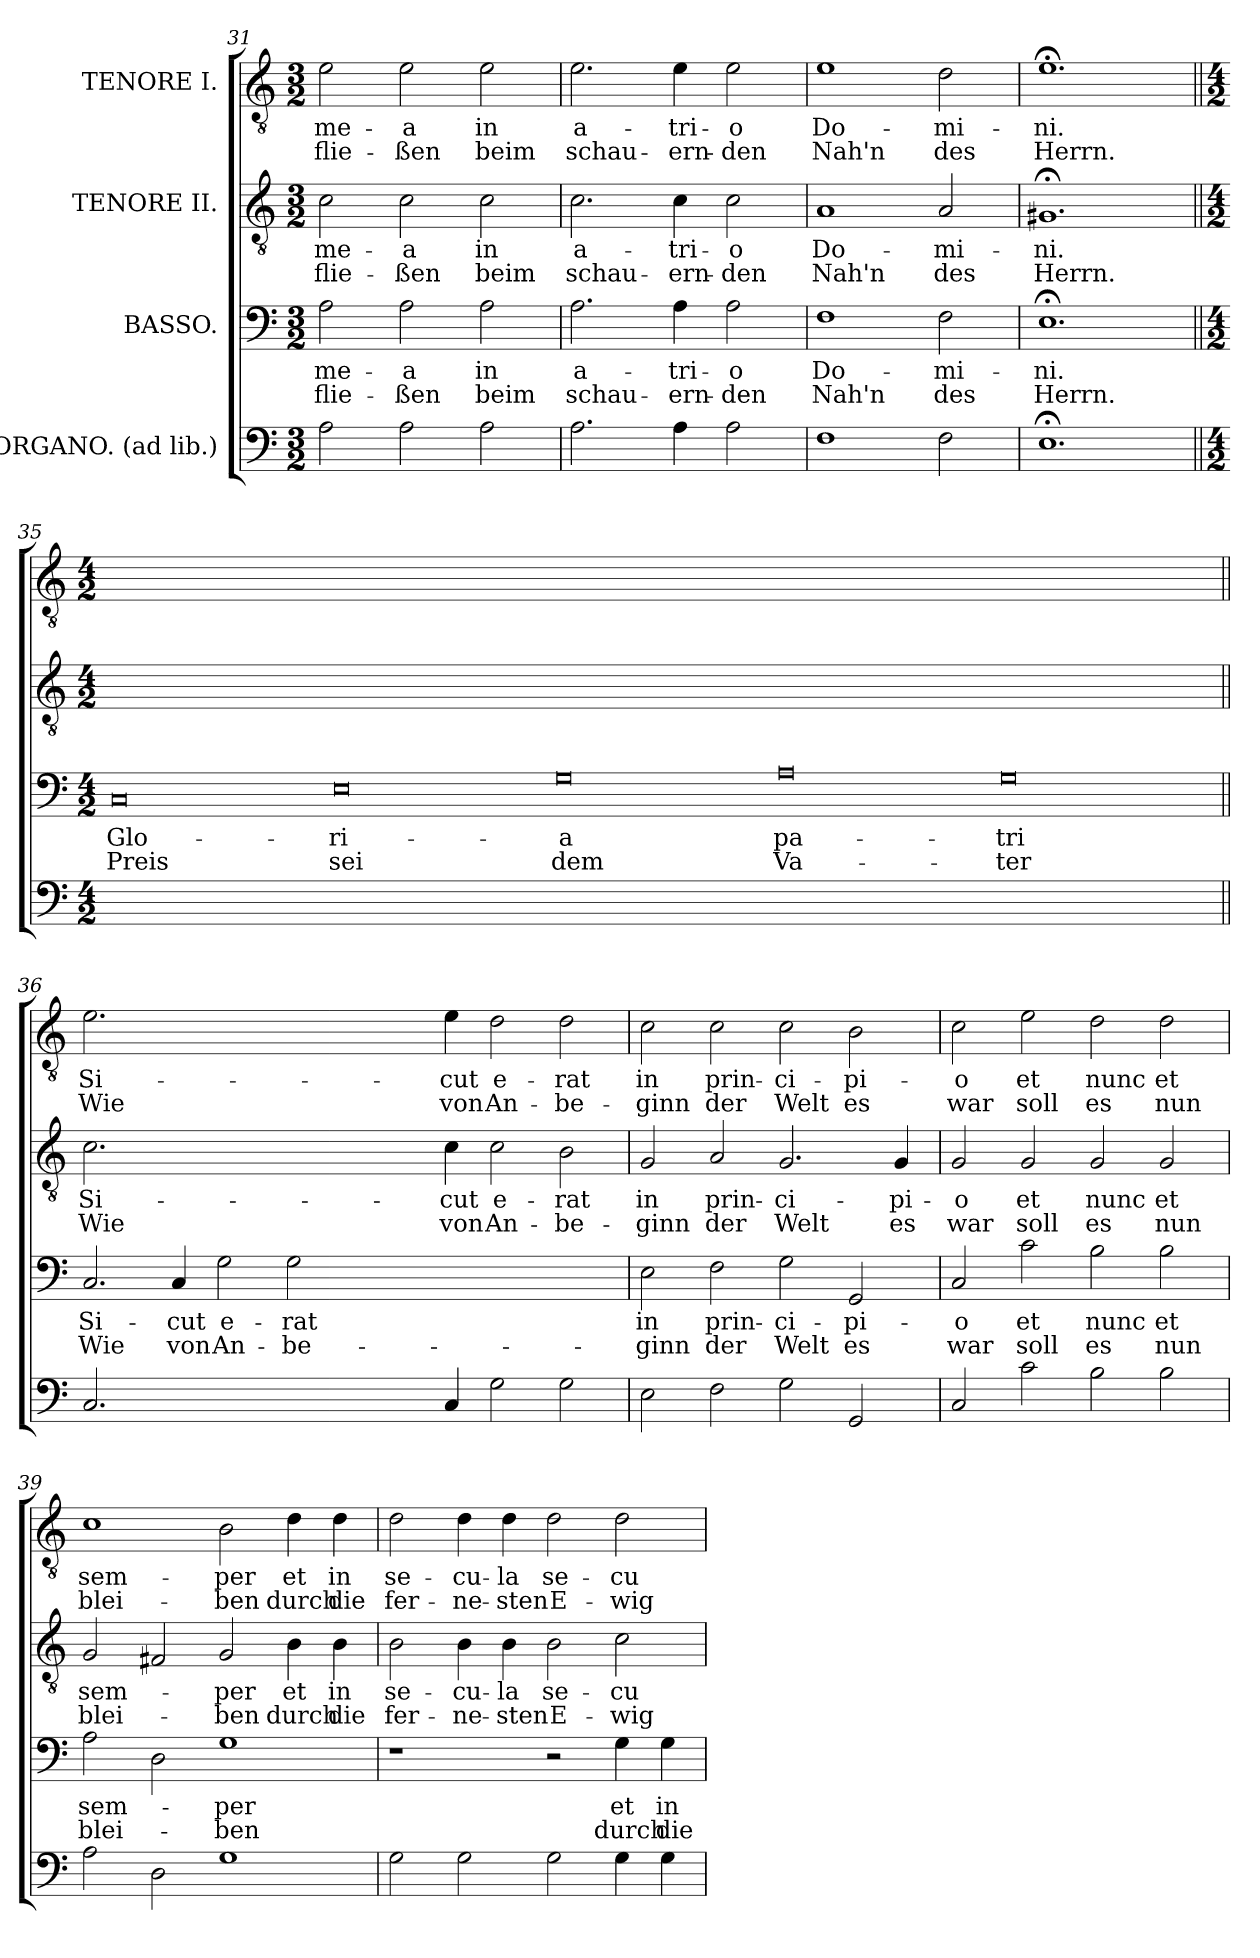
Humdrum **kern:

**kern	**kern	**text	**text	**kern	**text	**text	**kern	**text	**text
*part4	*part3	*part3	*part3	*part2	*part2	*part2	*part1	*part1	*part1
*staff4	*staff3	*staff3	*staff3	*staff2	*staff2	*staff2	*staff1	*staff1	*staff1
*I"ORGANO. (ad lib.)	*I"BASSO.	*	*	*I"TENORE II.	*	*	*I"TENORE I.	*	*
*clefF4	*clefF4	*	*	*clefGv2	*	*	*clefGv2	*	*
*k[]	*k[]	*	*	*k[]	*	*	*k[]	*	*
*M3/2	*M3/2	*	*	*M3/2	*	*	*M3/2	*	*
=31	=31	=31	=31	=31	=31	=31	=31	=31	=31
!	!	!LO:LY:b	!LO:LY:b	!	!LO:LY:b	!LO:LY:b	!	!LO:LY:b	!LO:LY:b
2A\	2A\	me-	-flie-	2c\	me-	-flie-	2e\	me-	-flie-
!	!	!LO:LY:b	!LO:LY:b	!	!LO:LY:b	!LO:LY:b	!	!LO:LY:b	!LO:LY:b
2A\	2A\	-a	-ßen	2c\	-a	-ßen	2e\	-a	-ßen
!	!	!LO:LY:b	!LO:LY:b	!	!LO:LY:b	!LO:LY:b	!	!LO:LY:b	!LO:LY:b
2A\	2A\	in	beim	2c\	in	beim	2e\	in	beim
=32	=32	=32	=32	=32	=32	=32	=32	=32	=32
!	!	!LO:LY:b	!LO:LY:b	!	!LO:LY:b	!LO:LY:b	!	!LO:LY:b	!LO:LY:b
2.A\	2.A\	a-	schau-	2.c\	a-	schau-	2.e\	a-	schau-
!	!	!LO:LY:b	!LO:LY:b	!	!LO:LY:b	!LO:LY:b	!	!LO:LY:b	!LO:LY:b
4A\	4A\	-tri-	-ern-	4c\	-tri-	-ern-	4e\	-tri-	-ern-
!	!	!LO:LY:b	!LO:LY:b	!	!LO:LY:b	!LO:LY:b	!	!LO:LY:b	!LO:LY:b
2A\	2A\	-o	-den	2c\	-o	-den	2e\	-o	-den
!!LO:LB:g=z
=33	=33	=33	=33	=33	=33	=33	=33	=33	=33
!	!	!LO:LY:b	!LO:LY:b	!	!LO:LY:b	!LO:LY:b	!	!LO:LY:b	!LO:LY:b
1F	1F	Do-	Nah'n	1A	Do-	Nah'n	1e	Do-	Nah'n
!	!	!LO:LY:b	!LO:LY:b	!	!LO:LY:b	!LO:LY:b	!	!LO:LY:b	!LO:LY:b
2F\	2F\	-mi-	des	2A/	-mi-	des	2d\	-mi-	des
=34	=34	=34	=34	=34	=34	=34	=34	=34	=34
!	!	!LO:LY:b	!LO:LY:b	!	!LO:LY:b	!LO:LY:b	!	!LO:LY:b	!LO:LY:b
1.E;<	1.E;<	-ni.	Herrn.	1.G#X;<	-ni.	Herrn.	1.e;<	-ni.	Herrn.
=35||	=35||	=35||	=35||	=35||	=35||	=35||	=35||	=35||	=35||
*M4/2	*M4/2	*	*	*M4/2	*	*	*M4/2	*	*
!	!	!LO:LY:b	!LO:LY:b	!	!	!	!	!	!
0ryy	0C	Glo-	Preis	0ryy	.	.	0ryy	.	.
!	!	!LO:LY:b	!LO:LY:b	!	!	!	!	!	!
0ryy	0E	-ri-	sei	0ryy	.	.	0ryy	.	.
!	!	!LO:LY:b	!LO:LY:b	!	!	!	!	!	!
00ryy	0G	-a	dem	00ryy	.	.	00ryy	.	.
!	!	!LO:LY:b	!LO:LY:b	!	!	!	!	!	!
.	0A	pa-	Va-	.	.	.	.	.	.
!	!	!LO:LY:b	!LO:LY:b	!	!	!	!	!	!
0ryy	0G	-tri	-ter	0ryy	.	.	0ryy	.	.
=36||	=36||	=36||	=36||	=36||	=36||	=36||	=36||	=36||	=36||
!	!	!LO:LY:b	!LO:LY:b	!	!LO:LY:b	!LO:LY:b	!	!LO:LY:b	!LO:LY:b
2.C/	2.C/	Si-	Wie	2.c\	Si-	Wie	2.e\	Si-	Wie
!	!	!LO:LY:b	!LO:LY:b	!	!	!	!	!	!
0ryy	4C/	-cut	von	0ryy	.	.	0ryy	.	.
!	!	!LO:LY:b	!LO:LY:b	!	!	!	!	!	!
.	2G\	e-	An-	.	.	.	.	.	.
!	!	!LO:LY:b	!LO:LY:b	!	!	!	!	!	!
.	2G\	-rat	-be-	.	.	.	.	.	.
.	0ryy	.	.	.	.	.	.	.	.
!	!	!	!	!	!LO:LY:b	!LO:LY:b	!	!LO:LY:b	!LO:LY:b
4C/	.	.	.	4c\	-cut	von	4e\	-cut	von
!	!	!	!	!	!LO:LY:b	!LO:LY:b	!	!LO:LY:b	!LO:LY:b
2G\	.	.	.	2c\	e-	An-	2d\	e-	An-
!	!	!	!	!	!LO:LY:b	!LO:LY:b	!	!LO:LY:b	!LO:LY:b
2G\	.	.	.	2B\	-rat	-be-	2d\	-rat	-be-
!!LO:PB:g=z
=37	=37	=37	=37	=37	=37	=37	=37	=37	=37
!	!	!LO:LY:b	!LO:LY:b	!	!LO:LY:b	!LO:LY:b	!	!LO:LY:b	!LO:LY:b
2E\	2E\	in	-ginn	2G/	in	-ginn	2c\	in	-ginn
!	!	!LO:LY:b	!LO:LY:b	!	!LO:LY:b	!LO:LY:b	!	!LO:LY:b	!LO:LY:b
2F\	2F\	prin-	der	2A/	prin-	der	2c\	prin-	der
!	!	!LO:LY:b	!LO:LY:b	!	!LO:LY:b	!LO:LY:b	!	!LO:LY:b	!LO:LY:b
2G\	2G\	-ci-	Welt	2.G/	-ci-	Welt	2c\	-ci-	Welt
!	!	!LO:LY:b	!LO:LY:b	!	!	!	!	!LO:LY:b	!LO:LY:b
2GG/	2GG/	-pi-	es	.	.	.	2B\	pi-	es
!	!	!	!	!	!LO:LY:b	!LO:LY:b	!	!	!
.	.	.	.	4G/	-pi-	es	.	.	.
=38	=38	=38	=38	=38	=38	=38	=38	=38	=38
!	!	!LO:LY:b	!LO:LY:b	!	!LO:LY:b	!LO:LY:b	!	!LO:LY:b	!LO:LY:b
2C/	2C/	-o	war	2G/	-o	war	2c\	-o	war
!	!	!LO:LY:b	!LO:LY:b	!	!LO:LY:b	!LO:LY:b	!	!LO:LY:b	!LO:LY:b
2c\	2c\	et	soll	2G/	et	soll	2e\	et	soll
!	!	!LO:LY:b	!LO:LY:b	!	!LO:LY:b	!LO:LY:b	!	!LO:LY:b	!LO:LY:b
2B\	2B\	nunc	es	2G/	nunc	es	2d\	nunc	es
!	!	!LO:LY:b	!LO:LY:b	!	!LO:LY:b	!LO:LY:b	!	!LO:LY:b	!LO:LY:b
2B\	2B\	et	nun	2G/	et	nun	2d\	et	nun
=39	=39	=39	=39	=39	=39	=39	=39	=39	=39
!	!	!LO:LY:b	!LO:LY:b	!	!LO:LY:b	!LO:LY:b	!	!LO:LY:b	!LO:LY:b
2A\	2A\	sem-	blei-	2G/	sem-	blei-	1c	sem-	blei-
2D\	2D\	.	.	2F#X/	.	.	.	.	.
!	!	!LO:LY:b	!LO:LY:b	!	!LO:LY:b	!LO:LY:b	!	!LO:LY:b	!LO:LY:b
1G	1G	-per	-ben	2G/	-per	-ben	2B\	-per	-ben
!	!	!	!	!	!LO:LY:b	!LO:LY:b	!	!LO:LY:b	!LO:LY:b
.	.	.	.	4B\	et	durch	4d\	et	durch
!	!	!	!	!	!LO:LY:b	!LO:LY:b	!	!LO:LY:b	!LO:LY:b
.	.	.	.	4B\	in	die	4d\	in	die
!!LO:LB:g=z
=40	=40	=40	=40	=40	=40	=40	=40	=40	=40
!	!	!	!	!	!LO:LY:b	!LO:LY:b	!	!LO:LY:b	!LO:LY:b
2G\	1r	.	.	2B\	se-	fer-	2d\	se-	fer-
!	!	!	!	!	!LO:LY:b	!LO:LY:b	!	!LO:LY:b	!LO:LY:b
2G\	.	.	.	4B\	-cu-	-ne-	4d\	-cu-	-ne-
!	!	!	!	!	!LO:LY:b	!LO:LY:b	!	!LO:LY:b	!LO:LY:b
.	.	.	.	4B\	-la	-sten	4d\	-la	-sten
!	!	!	!	!	!LO:LY:b	!LO:LY:b	!	!LO:LY:b	!LO:LY:b
2G\	2r	.	.	2B\	se-	E-	2d\	se-	E-
!	!	!LO:LY:b	!LO:LY:b	!	!LO:LY:b	!LO:LY:b	!	!LO:LY:b	!LO:LY:b
4G\	4G\	et	durch	2c\	-cu-	-wig-	2d\	-cu-	-wig-
!	!	!LO:LY:b	!LO:LY:b	!	!	!	!	!	!
4G\	4G\	in	die	.	.	.	.	.	.
=	=	=	=	=	=	=	=	=	=
*-	*-	*-	*-	*-	*-	*-	*-	*-	*-
